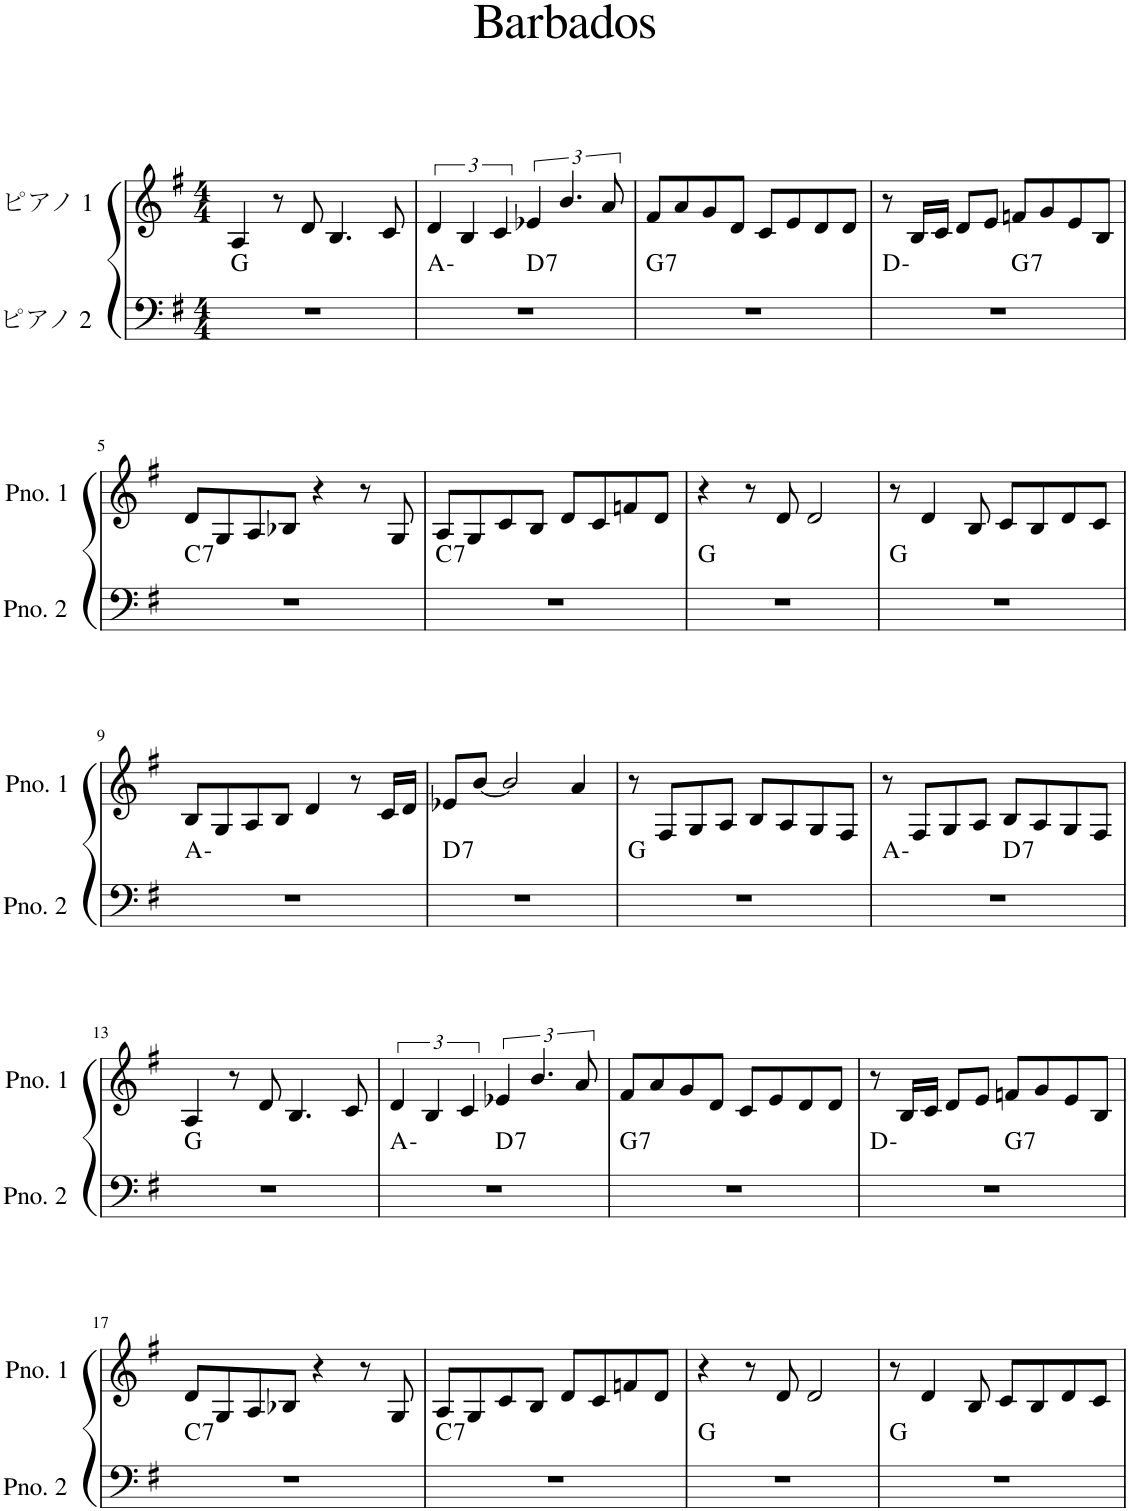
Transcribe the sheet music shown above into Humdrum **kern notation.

**kern	**harte	**kern
*part2	*part2	*part1
*staff2	*	*staff1
*I"ピアノ 2	*	*I"ピアノ 1
*clefF4	*	*clefG2
*k[f#]	*	*k[f#]
*M4/4	*	*M4/4
=1	=1	=1
1r	G:maj	4A/
.	.	8r
.	.	8d/
.	.	4.B/
.	.	8c/
=2	=2	=2
*^	*	*
1r	2ryy	A:min	6d/
.	.	.	6B/
.	.	.	6c/
!	!	!LO:H:kt=7	!
.	2ryy	D:7	6e-X/
.	.	.	6.b/
.	.	.	12a/
=3	=3	=3	=3
!	!	!LO:H:kt=7	!
*v	*v	*	*
1r	G:7	8f#/L
.	.	8a/
.	.	8g/
.	.	8d/J
.	.	8c/L
.	.	8e/
.	.	8d/
.	.	8d/J
=4	=4	=4
*^	*	*
1r	2ryy	D:min	8r
.	.	.	16B/LL
.	.	.	16c/JJ
.	.	.	8d/L
.	.	.	8e/J
!	!	!LO:H:kt=7	!
.	2ryy	G:7	8fn/L
.	.	.	8g/
.	.	.	8e/
.	.	.	8B/J
!!LO:LB:g=z
=5	=5	=5	=5
!	!	!LO:H:kt=7	!
*v	*v	*	*
1r	C:7	8d/L
.	.	8G/
.	.	8A/
.	.	8B-X/J
.	.	4r
.	.	8r
.	.	8G/
=6	=6	=6
!	!LO:H:kt=7	!
1r	C:7	8A/L
.	.	8G/
.	.	8c/
.	.	8B/J
.	.	8d/L
.	.	8c/
.	.	8fn/
.	.	8d/J
=7	=7	=7
1r	G:maj	4r
.	.	8r
.	.	8d/
.	.	2d/
=8	=8	=8
1r	G:maj	8r
.	.	4d/
.	.	8B/
.	.	8c/L
.	.	8B/
.	.	8d/
.	.	8c/J
!!LO:LB:g=z
=9	=9	=9
1r	A:min	8B/L
.	.	8G/
.	.	8A/
.	.	8B/J
.	.	4d/
.	.	8r
.	.	16c/LL
.	.	16d/JJ
=10	=10	=10
!	!LO:H:kt=7	!
1r	D:7	8e-X/L
.	.	[8b/J
.	.	2b/]
.	.	4a/
=11	=11	=11
1r	G:maj	8r
.	.	8F#/L
.	.	8G/
.	.	8A/J
.	.	8B/L
.	.	8A/
.	.	8G/
.	.	8F#/J
=12	=12	=12
*^	*	*
1r	2ryy	A:min	8r
.	.	.	8F#/L
.	.	.	8G/
.	.	.	8A/J
!	!	!LO:H:kt=7	!
.	2ryy	D:7	8B/L
.	.	.	8A/
.	.	.	8G/
.	.	.	8F#/J
*v	*v	*	*
!!LO:LB:g=z
=13	=13	=13
1r	G:maj	4A/
.	.	8r
.	.	8d/
.	.	4.B/
.	.	8c/
=14	=14	=14
*^	*	*
1r	2ryy	A:min	6d/
.	.	.	6B/
.	.	.	6c/
!	!	!LO:H:kt=7	!
.	2ryy	D:7	6e-X/
.	.	.	6.b/
.	.	.	12a/
=15	=15	=15	=15
!	!	!LO:H:kt=7	!
*v	*v	*	*
1r	G:7	8f#/L
.	.	8a/
.	.	8g/
.	.	8d/J
.	.	8c/L
.	.	8e/
.	.	8d/
.	.	8d/J
=16	=16	=16
*^	*	*
1r	2ryy	D:min	8r
.	.	.	16B/LL
.	.	.	16c/JJ
.	.	.	8d/L
.	.	.	8e/J
!	!	!LO:H:kt=7	!
.	2ryy	G:7	8fn/L
.	.	.	8g/
.	.	.	8e/
.	.	.	8B/J
!!LO:LB:g=z
=17	=17	=17	=17
!	!	!LO:H:kt=7	!
*v	*v	*	*
1r	C:7	8d/L
.	.	8G/
.	.	8A/
.	.	8B-X/J
.	.	4r
.	.	8r
.	.	8G/
=18	=18	=18
!	!LO:H:kt=7	!
1r	C:7	8A/L
.	.	8G/
.	.	8c/
.	.	8B/J
.	.	8d/L
.	.	8c/
.	.	8fn/
.	.	8d/J
=19	=19	=19
1r	G:maj	4r
.	.	8r
.	.	8d/
.	.	2d/
=20	=20	=20
1r	G:maj	8r
.	.	4d/
.	.	8B/
.	.	8c/L
.	.	8B/
.	.	8d/
.	.	8c/J
=	=	=
*-	*-	*-
